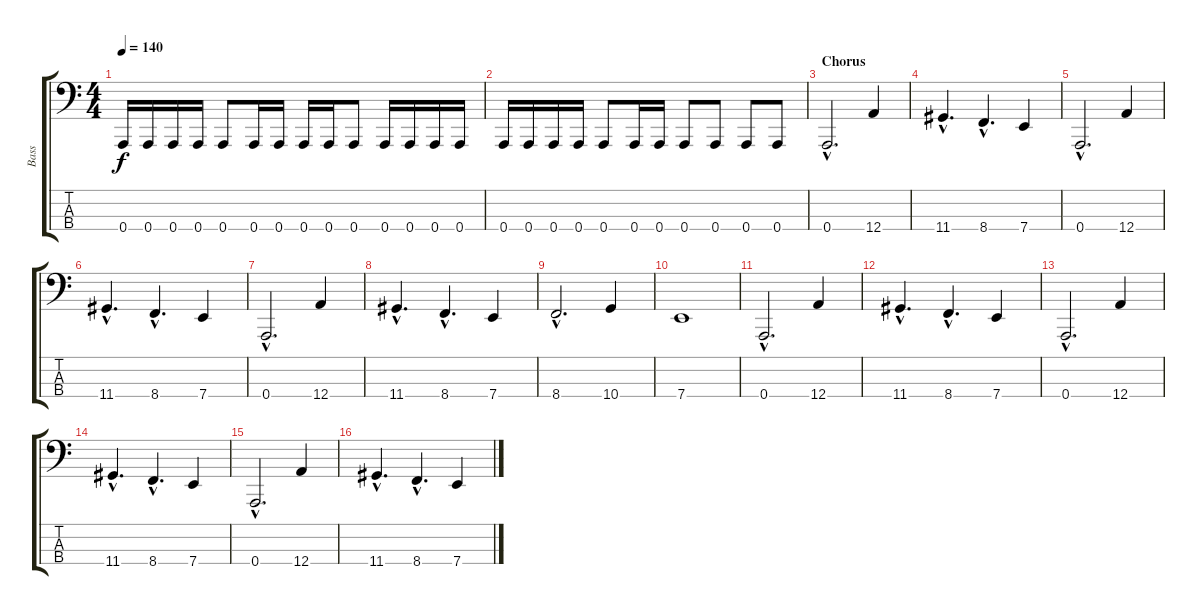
\track ("Bass" "Bass") {instrument electricbasspick}
\staff {score tabs}
\tuning (D2 A1 E1 A0) {hide}
\ts (4 4)
\tempo 140
\clef f4
\ks c
0.4.16{dy f} 0.4.16 0.4.16 0.4.16 0.4.8 0.4.16 0.4.16 0.4.16 0.4.16 0.4.8 0.4.16 0.4.16 0.4.16 0.4.16 |
0.4.16 0.4.16 0.4.16 0.4.16 0.4.8 0.4.16 0.4.16 0.4.8 0.4.8 0.4.8 0.4.8 |
\section ("" "Chorus")
0.4{hac}.2{d} 12.4.4 |
11.4{hac}.4{d} 8.4{hac}.4{d} 7.4.4 |
0.4{hac}.2{d} 12.4.4 |
11.4{hac}.4{d} 8.4{hac}.4{d} 7.4.4 |
0.4{hac}.2{d} 12.4.4 |
11.4{hac}.4{d} 8.4{hac}.4{d} 7.4.4 |
8.4{hac}.2{d} 10.4.4 |
7.4.1 |
0.4{hac}.2{d} 12.4.4 |
11.4{hac}.4{d} 8.4{hac}.4{d} 7.4.4 |
0.4{hac}.2{d} 12.4.4 |
11.4{hac}.4{d} 8.4{hac}.4{d} 7.4.4 |
0.4{hac}.2{d} 12.4.4 |
11.4{hac}.4{d} 8.4{hac}.4{d} 7.4.4
